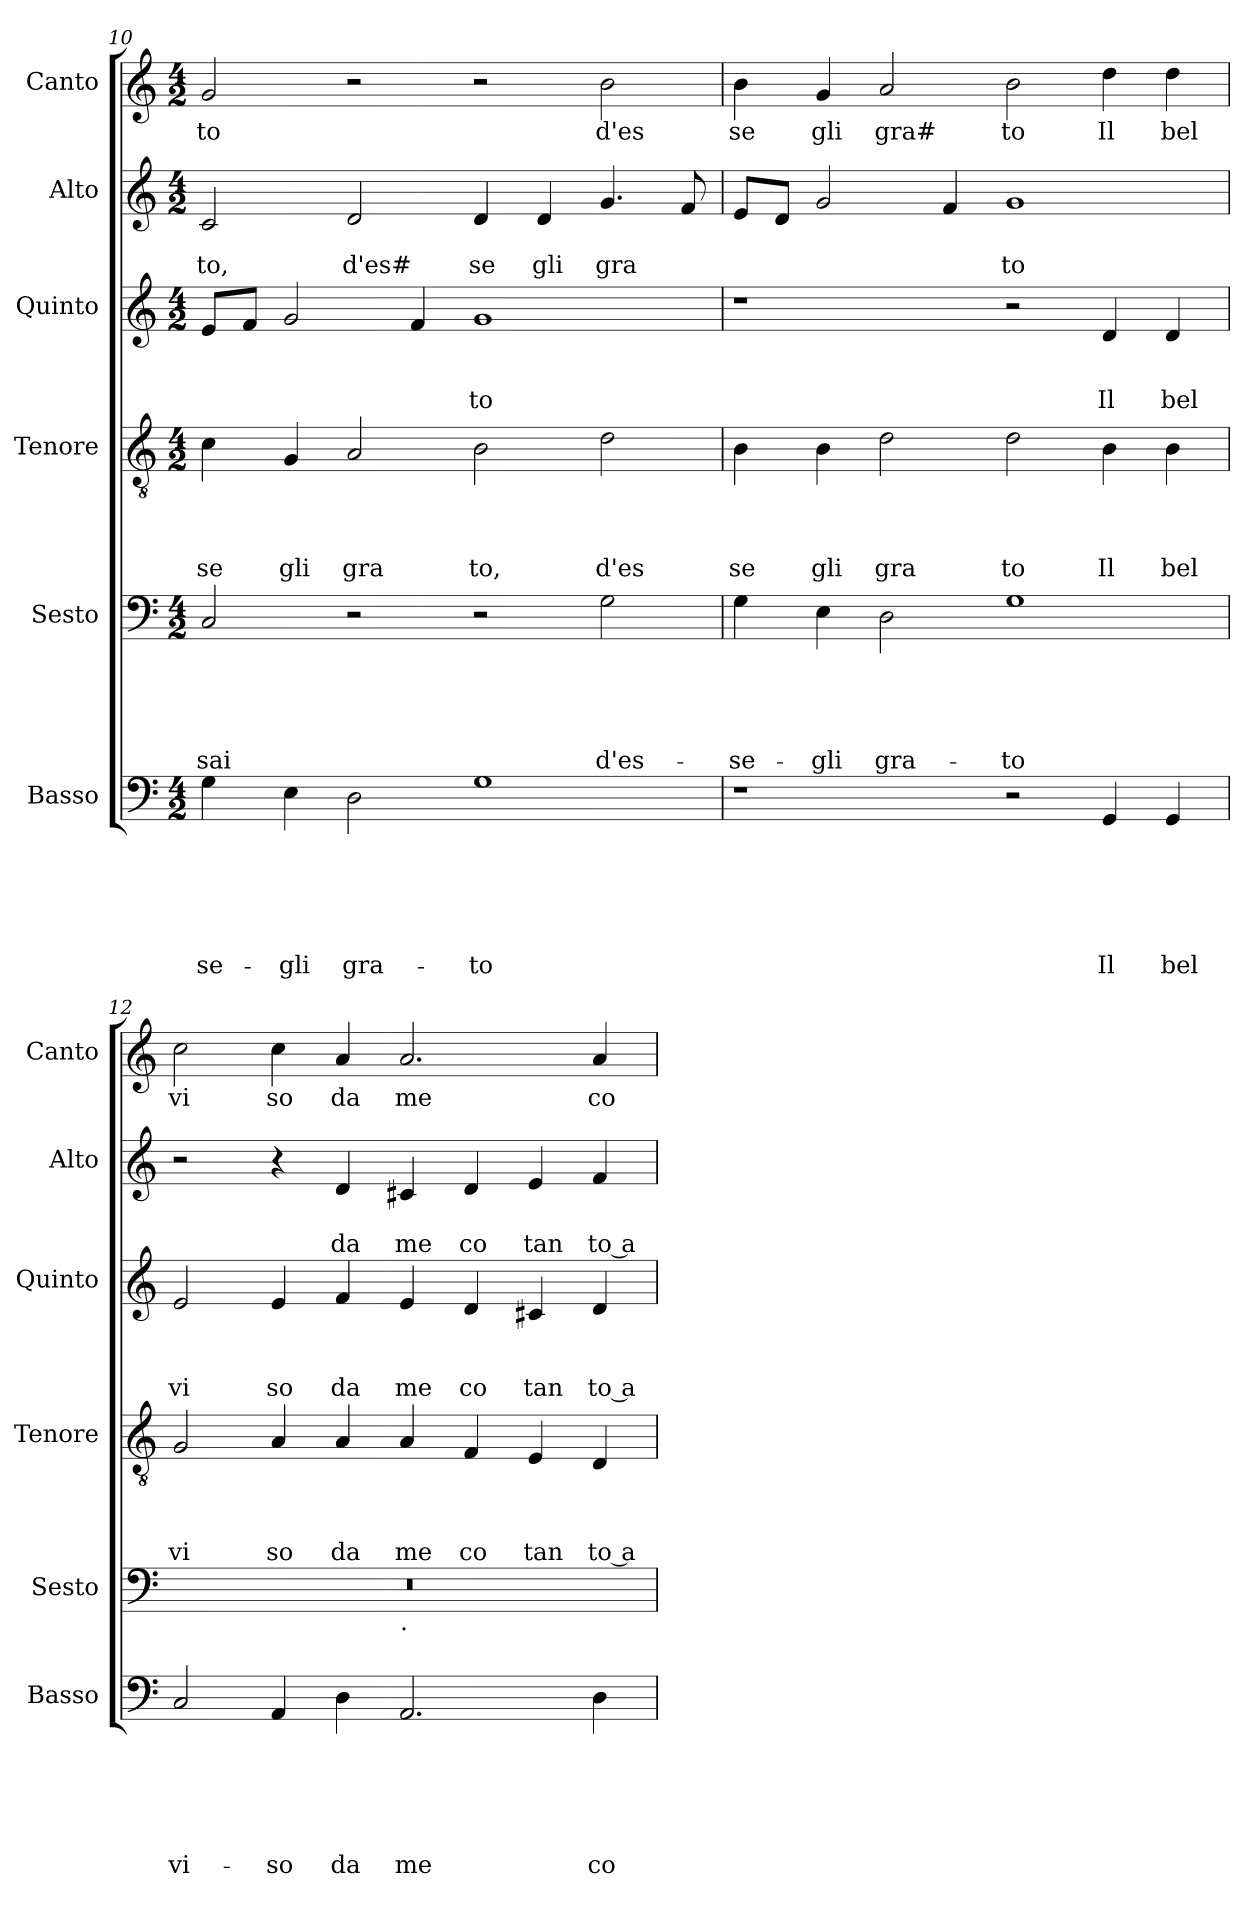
**kern	**text	**text	**text	**text	**text	**text	**kern	**text	**text	**text	**text	**text	**kern	**text	**text	**text	**text	**kern	**text	**text	**text	**kern	**text	**text	**kern	**text
*part6	*part6	*part6	*part6	*part6	*part6	*part6	*part5	*part5	*part5	*part5	*part5	*part5	*part4	*part4	*part4	*part4	*part4	*part3	*part3	*part3	*part3	*part2	*part2	*part2	*part1	*part1
*staff6	*staff6	*staff6	*staff6	*staff6	*staff6	*staff6	*staff5	*staff5	*staff5	*staff5	*staff5	*staff5	*staff4	*staff4	*staff4	*staff4	*staff4	*staff3	*staff3	*staff3	*staff3	*staff2	*staff2	*staff2	*staff1	*staff1
*I"Basso	*	*	*	*	*	*	*I"Sesto	*	*	*	*	*	*I"Tenore	*	*	*	*	*I"Quinto	*	*	*	*I"Alto	*	*	*I"Canto	*
*I'Basso	*	*	*	*	*	*	*I'Sesto	*	*	*	*	*	*I'Tenore	*	*	*	*	*I'Quinto	*	*	*	*I'Alto	*	*	*I'Canto	*
*clefF4	*	*	*	*	*	*	*clefF4	*	*	*	*	*	*clefGv2	*	*	*	*	*clefG2	*	*	*	*clefG2	*	*	*clefG2	*
*k[]	*	*	*	*	*	*	*k[]	*	*	*	*	*	*k[]	*	*	*	*	*k[]	*	*	*	*k[]	*	*	*k[]	*
*C:	*	*	*	*	*	*	*C:	*	*	*	*	*	*C:	*	*	*	*	*C:	*	*	*	*C:	*	*	*C:	*
*M4/2	*	*	*	*	*	*	*M4/2	*	*	*	*	*	*M4/2	*	*	*	*	*M4/2	*	*	*	*M4/2	*	*	*M4/2	*
=10	=10	=10	=10	=10	=10	=10	=10	=10	=10	=10	=10	=10	=10	=10	=10	=10	=10	=10	=10	=10	=10	=10	=10	=10	=10	=10
!	!	!	!	!	!	!LO:LY:b	!	!	!	!	!	!LO:LY:b	!	!	!	!	!LO:LY:b	!	!	!	!	!	!	!LO:LY:b	!	!LO:LY:b
4G\	.	.	.	.	.	-se-	2C/	.	.	.	.	-sai	4c\	.	.	.	se	8e/L	.	.	.	2c/	.	to,	2g/	to
.	.	.	.	.	.	.	.	.	.	.	.	.	.	.	.	.	.	8f/J	.	.	.	.	.	.	.	.
!	!	!	!	!	!	!LO:LY:b	!	!	!	!	!	!	!	!	!	!	!LO:LY:b	!	!	!	!	!	!	!	!	!
4E\	.	.	.	.	.	-gli	.	.	.	.	.	.	4G/	.	.	.	gli	2g/	.	.	.	.	.	.	.	.
!	!	!	!	!	!	!LO:LY:b	!	!	!	!	!	!	!	!	!	!	!LO:LY:b	!	!	!	!	!	!	!LO:LY:b	!	!
2D\	.	.	.	.	.	gra-	2r	.	.	.	.	.	2A/	.	.	.	gra	.	.	.	.	2d/	.	d'es#	2r	.
.	.	.	.	.	.	.	.	.	.	.	.	.	.	.	.	.	.	4f/	.	.	.	.	.	.	.	.
!	!	!	!	!	!	!LO:LY:b	!	!	!	!	!	!	!	!	!	!	!LO:LY:b	!	!	!	!LO:LY:b	!	!	!LO:LY:b	!	!
1G	.	.	.	.	.	-to	2r	.	.	.	.	.	2B\	.	.	.	to,	1g	.	.	to	4d/	.	se	2r	.
!	!	!	!	!	!	!	!	!	!	!	!	!	!	!	!	!	!	!	!	!	!	!	!	!LO:LY:b	!	!
.	.	.	.	.	.	.	.	.	.	.	.	.	.	.	.	.	.	.	.	.	.	4d/	.	gli	.	.
!	!	!	!	!	!	!	!	!	!	!	!	!LO:LY:b	!	!	!	!	!LO:LY:b	!	!	!	!	!	!	!LO:LY:b	!	!LO:LY:b
.	.	.	.	.	.	.	2G\	.	.	.	.	d'es-	2d\	.	.	.	d'es	.	.	.	.	4.g/	.	gra	2b\	d'es
.	.	.	.	.	.	.	.	.	.	.	.	.	.	.	.	.	.	.	.	.	.	8f/	.	.	.	.
=11	=11	=11	=11	=11	=11	=11	=11	=11	=11	=11	=11	=11	=11	=11	=11	=11	=11	=11	=11	=11	=11	=11	=11	=11	=11	=11
!	!	!	!	!	!	!	!	!	!	!	!	!LO:LY:b	!	!	!	!	!LO:LY:b	!	!	!	!	!	!	!	!	!LO:LY:b
1r	.	.	.	.	.	.	4G\	.	.	.	.	-se-	4B\	.	.	.	se	1r	.	.	.	8e/L	.	.	4b\	se
.	.	.	.	.	.	.	.	.	.	.	.	.	.	.	.	.	.	.	.	.	.	8d/J	.	.	.	.
!	!	!	!	!	!	!	!	!	!	!	!	!LO:LY:b	!	!	!	!	!LO:LY:b	!	!	!	!	!	!	!	!	!LO:LY:b
.	.	.	.	.	.	.	4E\	.	.	.	.	-gli	4B\	.	.	.	gli	.	.	.	.	2g/	.	.	4g/	gli
!	!	!	!	!	!	!	!	!	!	!	!	!LO:LY:b	!	!	!	!	!LO:LY:b	!	!	!	!	!	!	!	!	!LO:LY:b
.	.	.	.	.	.	.	2D\	.	.	.	.	gra-	2d\	.	.	.	gra	.	.	.	.	.	.	.	2a/	gra#
.	.	.	.	.	.	.	.	.	.	.	.	.	.	.	.	.	.	.	.	.	.	4f/	.	.	.	.
!	!	!	!	!	!	!	!	!	!	!	!	!LO:LY:b	!	!	!	!	!LO:LY:b	!	!	!	!	!	!	!LO:LY:b	!	!LO:LY:b
2r	.	.	.	.	.	.	1G	.	.	.	.	-to	2d\	.	.	.	to	2r	.	.	.	1g	.	to	2b\	to
!	!	!	!	!	!	!LO:LY:b	!	!	!	!	!	!	!	!	!	!	!LO:LY:b	!	!	!	!LO:LY:b	!	!	!	!	!LO:LY:b
4GG/	.	.	.	.	.	Il	.	.	.	.	.	.	4B\	.	.	.	Il	4d/	.	.	Il	.	.	.	4dd\	Il
!	!	!	!	!	!	!LO:LY:b	!	!	!	!	!	!	!	!	!	!	!LO:LY:b	!	!	!	!LO:LY:b	!	!	!	!	!LO:LY:b
4GG/	.	.	.	.	.	bel	.	.	.	.	.	.	4B\	.	.	.	bel	4d/	.	.	bel	.	.	.	4dd\	bel
=12	=12	=12	=12	=12	=12	=12	=12	=12	=12	=12	=12	=12	=12	=12	=12	=12	=12	=12	=12	=12	=12	=12	=12	=12	=12	=12
!	!	!	!	!	!	!LO:LY:b	!	!	!	!	!	!	!	!	!	!	!LO:LY:b	!	!	!	!LO:LY:b	!	!	!	!	!LO:LY:b
*	*	*	*	*	*	*	*^	*	*	*	*	*	*	*	*	*	*	*	*	*	*	*	*	*	*	*
2C/	.	.	.	.	.	vi-	0r	1ryy	.	.	.	.	.	2G/	.	.	.	vi	2e/	.	.	vi	2r	.	.	2cc\	vi
!	!	!	!	!	!	!LO:LY:b	!	!	!	!	!	!	!	!	!	!	!	!LO:LY:b	!	!	!	!LO:LY:b	!	!	!	!	!LO:LY:b
4AA/	.	.	.	.	.	-so	.	.	.	.	.	.	.	4A/	.	.	.	so	4e/	.	.	so	4r	.	.	4cc\	so
!	!	!	!	!	!	!LO:LY:b	!	!	!	!	!	!	!	!	!	!	!	!LO:LY:b	!	!	!	!LO:LY:b	!	!	!LO:LY:b	!	!LO:LY:b
4D\	.	.	.	.	.	da	.	.	.	.	.	.	.	4A/	.	.	.	da	4f/	.	.	da	4d/	.	da	4a/	da
!	!	!	!	!	!	!	!	!LO:TX:b:t=.	!	!	!	!	!	!	!	!	!	!	!	!	!	!	!	!	!	!	!
!	!	!	!	!	!	!LO:LY:b	!	!	!	!	!	!	!	!	!	!	!	!LO:LY:b	!	!	!	!LO:LY:b	!	!	!LO:LY:b	!	!LO:LY:b
2.AA/	.	.	.	.	.	me	.	1ryy	.	.	.	.	.	4A/	.	.	.	me	4e/	.	.	me	4c#X/	.	me	2.a/	me
!	!	!	!	!	!	!	!	!	!	!	!	!	!	!	!	!	!	!LO:LY:b	!	!	!	!LO:LY:b	!	!	!LO:LY:b	!	!
.	.	.	.	.	.	.	.	.	.	.	.	.	.	4F/	.	.	.	co	4d/	.	.	co	4d/	.	co	.	.
!	!	!	!	!	!	!	!	!	!	!	!	!	!	!	!	!	!	!LO:LY:b	!	!	!	!LO:LY:b	!	!	!LO:LY:b	!	!
.	.	.	.	.	.	.	.	.	.	.	.	.	.	4E/	.	.	.	tan	4c#X/	.	.	tan	4e/	.	tan	.	.
!	!	!	!	!	!	!LO:LY:b	!	!	!	!	!	!	!	!	!	!	!	!LO:LY:b:rj	!	!	!	!LO:LY:b:rj	!	!	!LO:LY:b:rj	!	!LO:LY:b
4D\	.	.	.	.	.	co-	.	.	.	.	.	.	.	4D/	.	.	.	to a	4d/	.	.	to a	4f/	.	to a	4a/	co
*	*	*	*	*	*	*	*v	*v	*	*	*	*	*	*	*	*	*	*	*	*	*	*	*	*	*	*	*
=	=	=	=	=	=	=	=	=	=	=	=	=	=	=	=	=	=	=	=	=	=	=	=	=	=	=
*-	*-	*-	*-	*-	*-	*-	*-	*-	*-	*-	*-	*-	*-	*-	*-	*-	*-	*-	*-	*-	*-	*-	*-	*-	*-	*-
